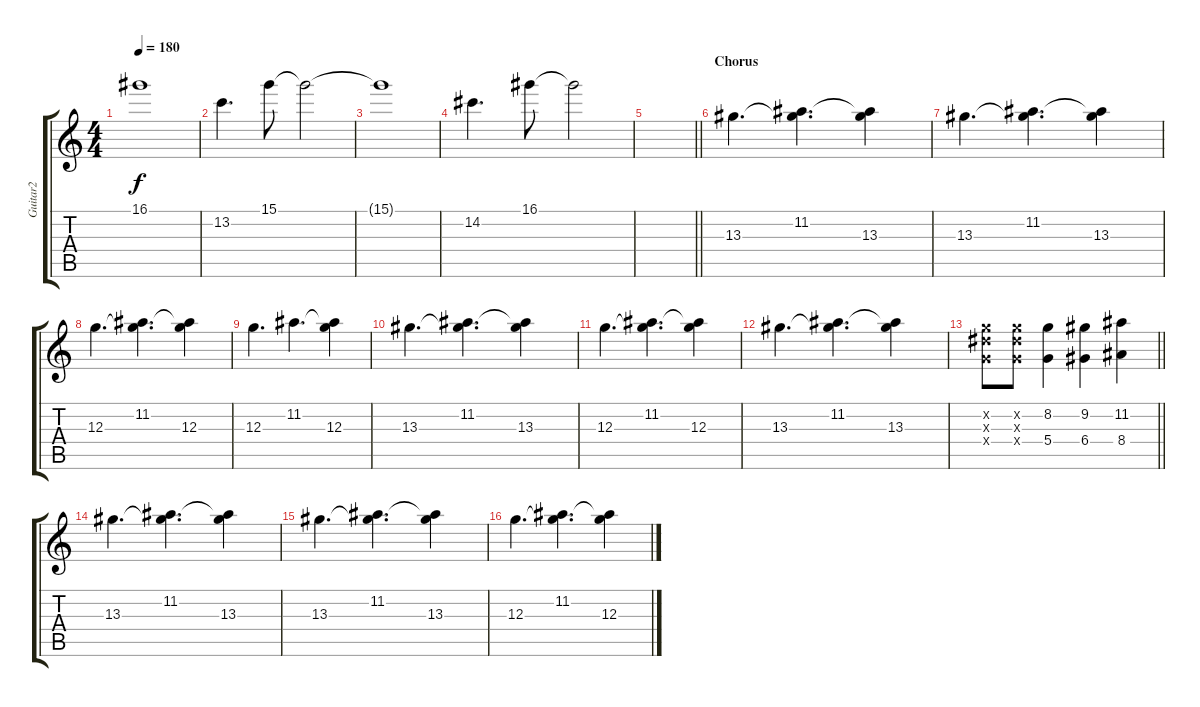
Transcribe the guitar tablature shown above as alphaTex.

\track ("Guitar2" "Guitar2") {instrument overdrivenguitar}
\staff {score tabs}
\tuning (E4 B3 G3 D3 A2 E2) {hide}
\ts (4 4)
\tempo 180
\clef g2
\ks c
16.1{t}.1{dy f} |
13.2.4{d} 15.1.8 15.1{t}.2 |
15.1{t}.1 |
14.2.4{d} 16.1.8 16.1{t}.2 |
\barLineRight lightlight
|
\section ("" "Chorus")
13.3.4{d} (11.2 13.3{t}).4{d} (11.2{t} 13.3).4 |
13.3.4{d} (11.2 13.3{t}).4{d} (11.2{t} 13.3).4 |
12.3.4{d} (11.2 12.3{t}).4{d} (11.2{t} 12.3).4 |
12.3.4{d} 11.2.4{d} (11.2{t} 12.3).4 |
13.3.4{d} (11.2 13.3{t}).4{d} (11.2{t} 13.3).4 |
12.3.4{d} (11.2 12.3{t}).4{d} (11.2{t} 12.3).4 |
13.3.4{d} (11.2 13.3{t}).4{d} (11.2{t} 13.3).4 |
\barLineRight lightlight
(8.2{x} 8.3{x} 5.4{x}).8 (8.2{x} 8.3{x} 5.4{x}).8 (8.2 5.4).4 (9.2 6.4).4 (11.2 8.4).4 |
13.3.4{d} (11.2 13.3{t}).4{d} (11.2{t} 13.3).4 |
13.3.4{d} (11.2 13.3{t}).4{d} (11.2{t} 13.3).4 |
12.3.4{d} (11.2 12.3{t}).4{d} (11.2{t} 12.3).4
